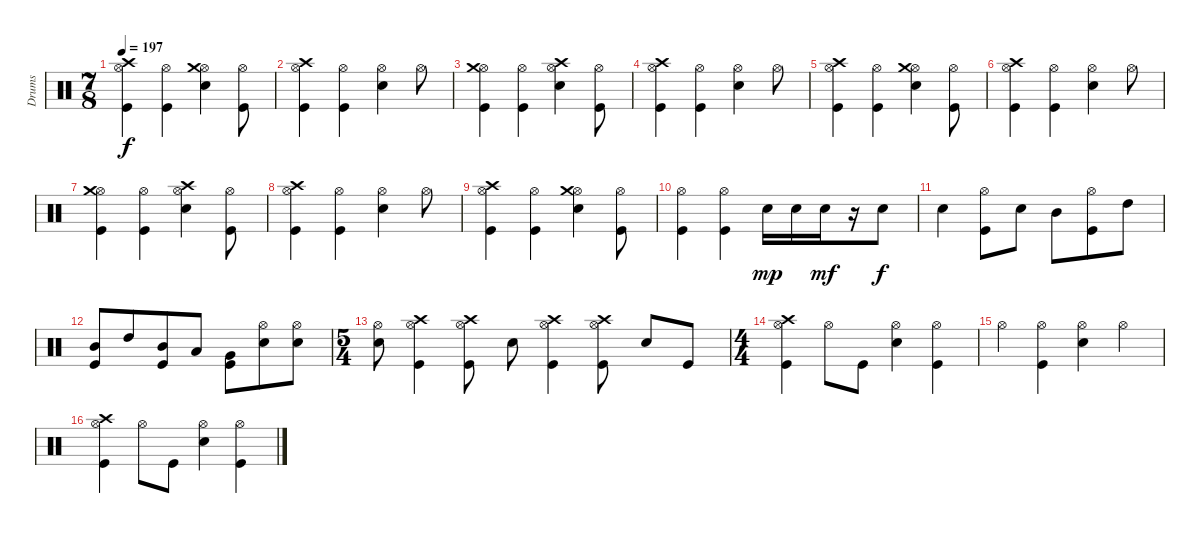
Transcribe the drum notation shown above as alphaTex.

\track ("Drums" "Drums") {instrument percussion}
\staff {score}
\articulation defaults
\ts (7 8)
\tempo 197
\clef neutral
\ks c
("Hi-Hat (open)" "Crash high (hit)" "Kick (hit)").4{dy f} ("Hi-Hat (open)" "Kick (hit)").4 ("Hi-Hat (open)" "Crash medium (hit)" "Electric Snare (hit)").4 ("Hi-Hat (open)" "Kick (hit)").8 |
("Hi-Hat (open)" "Crash high (hit)" "Kick (hit)").4 ("Hi-Hat (open)" "Kick (hit)").4 ("Hi-Hat (open)" "Electric Snare (hit)").4 "Hi-Hat (open)".8 |
("Hi-Hat (open)" "Crash medium (hit)" "Kick (hit)").4 ("Hi-Hat (open)" "Kick (hit)").4 ("Hi-Hat (open)" "Crash high (hit)" "Electric Snare (hit)").4 ("Hi-Hat (open)" "Kick (hit)").8 |
("Hi-Hat (open)" "Crash high (hit)" "Kick (hit)").4 ("Hi-Hat (open)" "Kick (hit)").4 ("Hi-Hat (open)" "Electric Snare (hit)").4 "Hi-Hat (open)".8 |
("Hi-Hat (open)" "Crash high (hit)" "Kick (hit)").4 ("Hi-Hat (open)" "Kick (hit)").4 ("Hi-Hat (open)" "Crash medium (hit)" "Electric Snare (hit)").4 ("Hi-Hat (open)" "Kick (hit)").8 |
("Hi-Hat (open)" "Crash high (hit)" "Kick (hit)").4 ("Hi-Hat (open)" "Kick (hit)").4 ("Hi-Hat (open)" "Electric Snare (hit)").4 "Hi-Hat (open)".8 |
("Hi-Hat (open)" "Crash medium (hit)" "Kick (hit)").4 ("Hi-Hat (open)" "Kick (hit)").4 ("Hi-Hat (open)" "Crash high (hit)" "Electric Snare (hit)").4 ("Hi-Hat (open)" "Kick (hit)").8 |
("Hi-Hat (open)" "Crash high (hit)" "Kick (hit)").4 ("Hi-Hat (open)" "Kick (hit)").4 ("Hi-Hat (open)" "Electric Snare (hit)").4 "Hi-Hat (open)".8 |
("Hi-Hat (open)" "Crash high (hit)" "Kick (hit)").4 ("Hi-Hat (open)" "Kick (hit)").4 ("Hi-Hat (open)" "Crash medium (hit)" "Electric Snare (hit)").4 ("Hi-Hat (open)" "Kick (hit)").8 |
("Hi-Hat (open)" "Kick (hit)").4 ("Hi-Hat (open)" "Kick (hit)").4 "Electric Snare (hit)".16{dy mp} "Electric Snare (hit)".16 "Electric Snare (hit)".16{dy mf} r.16 "Electric Snare (hit)".8{dy f} |
"Electric Snare (hit)".4 ("Hi-Hat (open)" "Kick (hit)").8 "Electric Snare (hit)".8 "Mid Tom (hit)".8 ("Hi-Hat (open)" "Kick (hit)").8 "High Tom (hit)".8 |
("Mid Tom (hit)" "Kick (hit)").8 "High Tom (hit)".8 ("Mid Tom (hit)" "Kick (hit)").8 "Low Tom (hit)".8 ("Very Low Tom (hit)" "Kick (hit)").8 ("Hi-Hat (open)" "Electric Snare (hit)").8 ("Hi-Hat (open)" "Electric Snare (hit)").8 |
\ts (5 4)
("Hi-Hat (open)" "Electric Snare (hit)").8 ("Crash high (hit)" "Hi-Hat (open)" "Kick (hit)").4 ("Crash high (hit)" "Hi-Hat (open)" "Kick (hit)").8 "Electric Snare (hit)".8 ("Crash high (hit)" "Hi-Hat (open)" "Kick (hit)").4 ("Crash high (hit)" "Hi-Hat (open)" "Kick (hit)").8 "Electric Snare (hit)".8 "Kick (hit)".8 |
\ts (4 4)
("Crash high (hit)" "Hi-Hat (open)" "Kick (hit)").4 "Hi-Hat (open)".8 "Kick (hit)".8 ("Hi-Hat (open)" "Electric Snare (hit)").4 ("Hi-Hat (open)" "Kick (hit)").4 |
"Hi-Hat (open)".4 ("Hi-Hat (open)" "Kick (hit)").4 ("Hi-Hat (open)" "Electric Snare (hit)").4 "Hi-Hat (open)".4 |
("Crash high (hit)" "Hi-Hat (open)" "Kick (hit)").4 "Hi-Hat (open)".8 "Kick (hit)".8 ("Hi-Hat (open)" "Electric Snare (hit)").4 ("Hi-Hat (open)" "Kick (hit)").4
